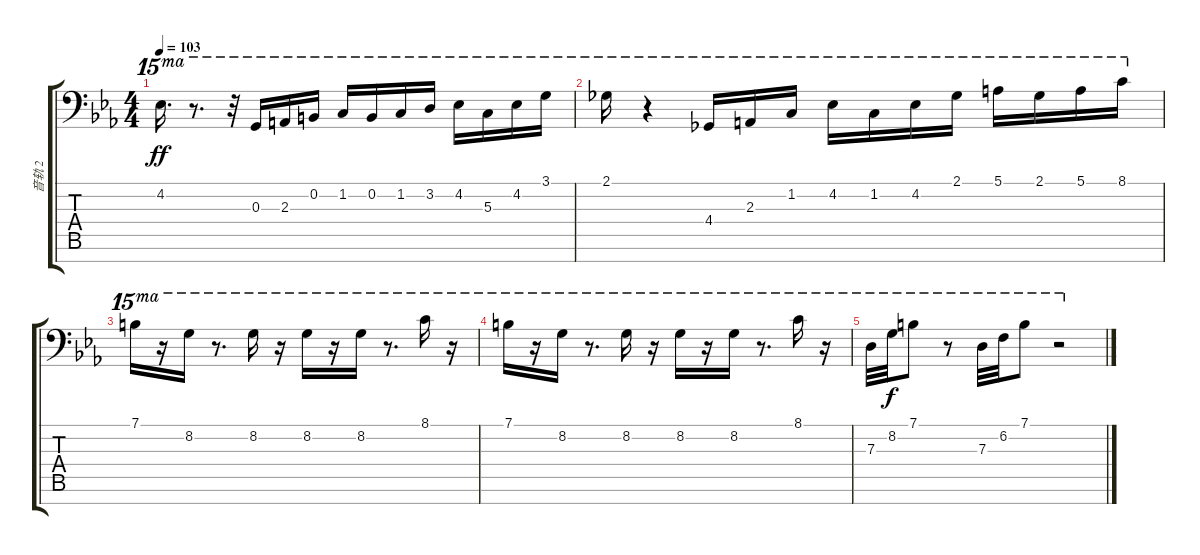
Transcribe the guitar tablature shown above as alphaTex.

\track ("音轨 2" "音轨 2") {instrument acousticgrandpiano}
\staff {score tabs}
\tuning (E5 B4 G4 D4 A3 E3 C0) {hide}
\ts (4 4)
\tempo 103
\clef f4
\ks eb
4.2.16{d ot 15ma dy ff} r.8{d ot 15ma} r.32{ot 15ma} 0.3.16{ot 15ma} 2.3.16{ot 15ma} 0.2.16{ot 15ma} 1.2.16{ot 15ma} 0.2.16{ot 15ma} 1.2.16{ot 15ma} 3.2.16{ot 15ma} 4.2.16{ot 15ma} 5.3.16{ot 15ma} 4.2.16{ot 15ma} 3.1.16{ot 15ma} |
2.1.16{ot 15ma} r.4{ot 15ma} 4.4.16{ot 15ma} 2.3.16{ot 15ma} 1.2.16{ot 15ma} 4.2.16{ot 15ma} 1.2.16{ot 15ma} 4.2.16{ot 15ma} 2.1.16{ot 15ma} 5.1.16{ot 15ma} 2.1.16{ot 15ma} 5.1.16{ot 15ma} 8.1.16{ot 15ma} |
7.1.16{ot 15ma} r.16{ot 15ma} 8.2.16{ot 15ma} r.8{d ot 15ma} 8.2.16{ot 15ma} r.16{ot 15ma} 8.2.16{ot 15ma} r.16{ot 15ma} 8.2.16{ot 15ma} r.8{d ot 15ma} 8.1.16{ot 15ma} r.16{ot 15ma} |
7.1.16{ot 15ma} r.16{ot 15ma} 8.2.16{ot 15ma} r.8{d ot 15ma} 8.2.16{ot 15ma} r.16{ot 15ma} 8.2.16{ot 15ma} r.16{ot 15ma} 8.2.16{ot 15ma} r.8{d ot 15ma} 8.1.16{ot 15ma} r.16{ot 15ma} |
7.3.32{ot 15ma} 8.2.32{ot 15ma dy f} 7.1.8{ot 15ma} r.8{ot 15ma} 7.3.32{ot 15ma} 6.2.32{ot 15ma} 7.1.8{ot 15ma} r.2{ot 15ma}
